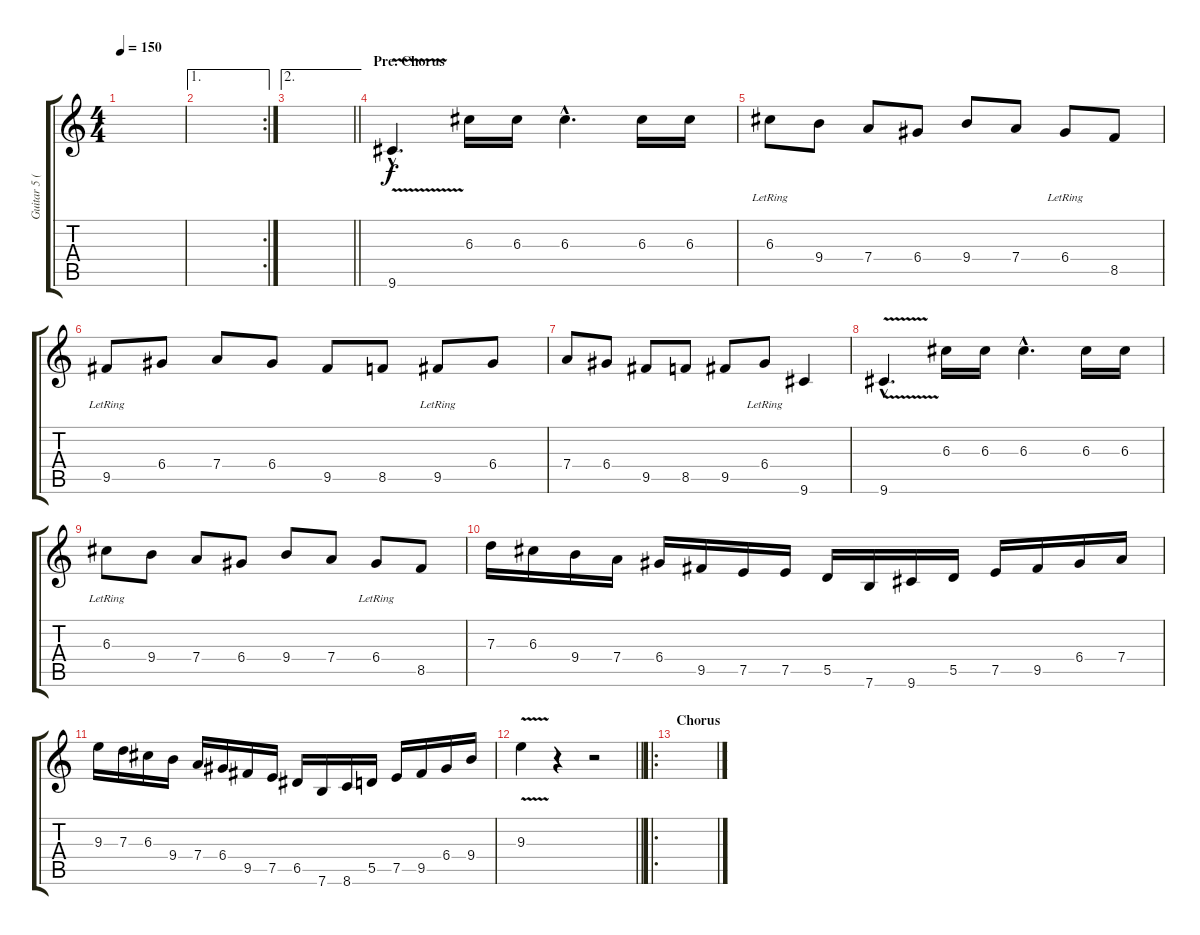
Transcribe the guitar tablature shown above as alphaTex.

\track ("Guitar 5 (Acoustic)" "Guitar 5 (") {instrument acousticguitarsteel}
\staff {score tabs}
\tuning (E4 B3 G3 D3 A2 E2) {hide}
\ts (4 4)
\tempo 150
\clef g2
\ks c
|
\ae 1
\rc 2
|
\ae 2
\barLineRight lightlight
|
\section ("" "Pre. Chorus")
9.6{v hac}.4{d} 6.3.16 6.3.16 6.3{hac}.4{d} 6.3.16 6.3.16 |
6.3{lr}.8 9.4.8 7.4.8 6.4.8 9.4.8 7.4.8 6.4{lr}.8 8.5.8 |
9.5{lr}.8 6.4.8 7.4.8 6.4.8 9.5.8 8.5.8 9.5{lr}.8 6.4.8 |
7.4.8 6.4.8 9.5.8 8.5.8 9.5.8 6.4{lr}.8 9.6.4 |
9.6{v hac}.4{d} 6.3.16 6.3.16 6.3{hac}.4{d} 6.3.16 6.3.16 |
6.3{lr}.8 9.4.8 7.4.8 6.4.8 9.4.8 7.4.8 6.4{lr}.8 8.5.8 |
7.3.16 6.3.16 9.4.16 7.4.16 6.4.16 9.5.16 7.5.16 7.5.16 5.5.16 7.6.16 9.6.16 5.5.16 7.5.16 9.5.16 6.4.16 7.4.16 |
9.3.16 7.3.16 6.3.16 9.4.16 7.4.16 6.4.16 9.5.16 7.5.16 6.5.16 7.6.16 8.6.16 5.5.16 7.5.16 9.5.16 6.4.16 9.4.16 |
\barLineRight lightlight
9.3{v}.4 r.4 r.2 |
\ro
\section ("" "Chorus")
